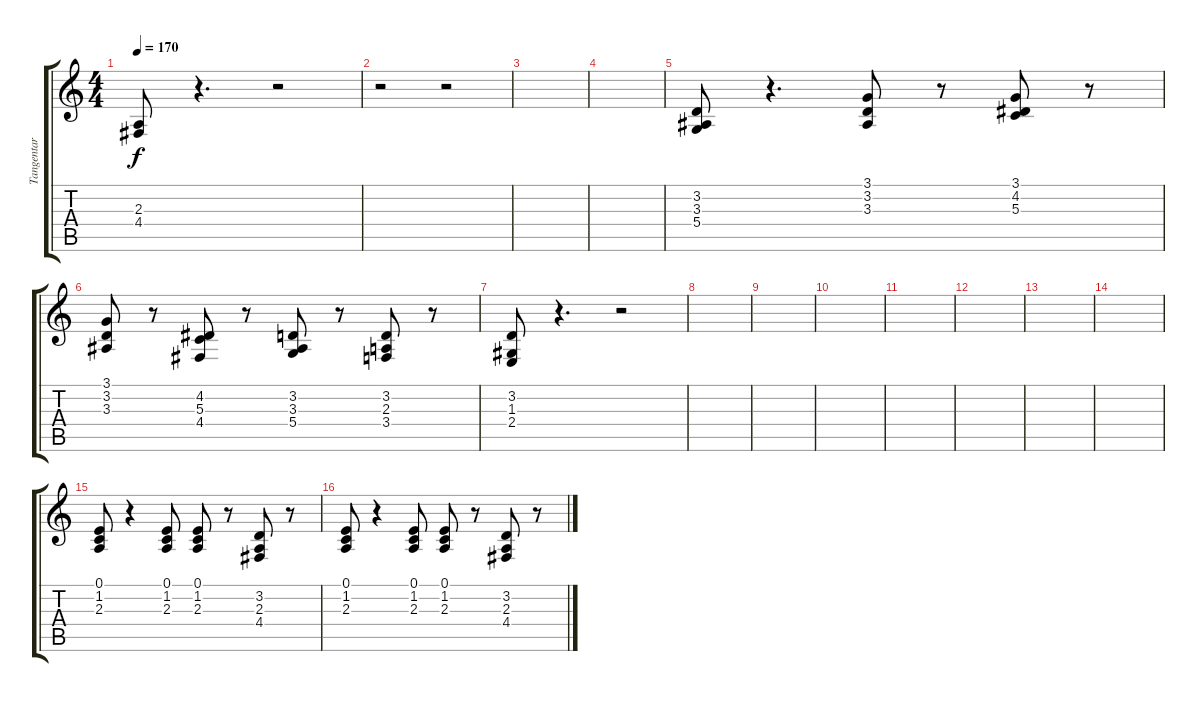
\track ("Tangentar 2" "Tangentar ") {instrument tremolostrings}
\staff {score tabs}
\tuning (E4 B3 G3 D3 A2 E2) {hide}
\ts (4 4)
\tempo 170
\clef g2
\ks c
(2.3 4.4).8{dy f} r.4{d} r.2 |
r.2 r.2 |
|
|
(3.2 3.3 5.4).8 r.4{d} (3.1 3.2 3.3).8 r.8 (3.1 4.2 5.3).8 r.8 |
(3.1 3.2 3.3).8 r.8 (4.2 5.3 4.4).8 r.8 (3.2 3.3 5.4).8 r.8 (3.2 2.3 3.4).8 r.8 |
(3.2 1.3 2.4).8 r.4{d} r.2 |
|
|
|
|
|
|
|
(0.1 1.2 2.3).8 r.4 (0.1 1.2 2.3).8 (0.1 1.2 2.3).8 r.8 (3.2 2.3 4.4).8 r.8 |
(0.1 1.2 2.3).8 r.4 (0.1 1.2 2.3).8 (0.1 1.2 2.3).8 r.8 (3.2 2.3 4.4).8 r.8
